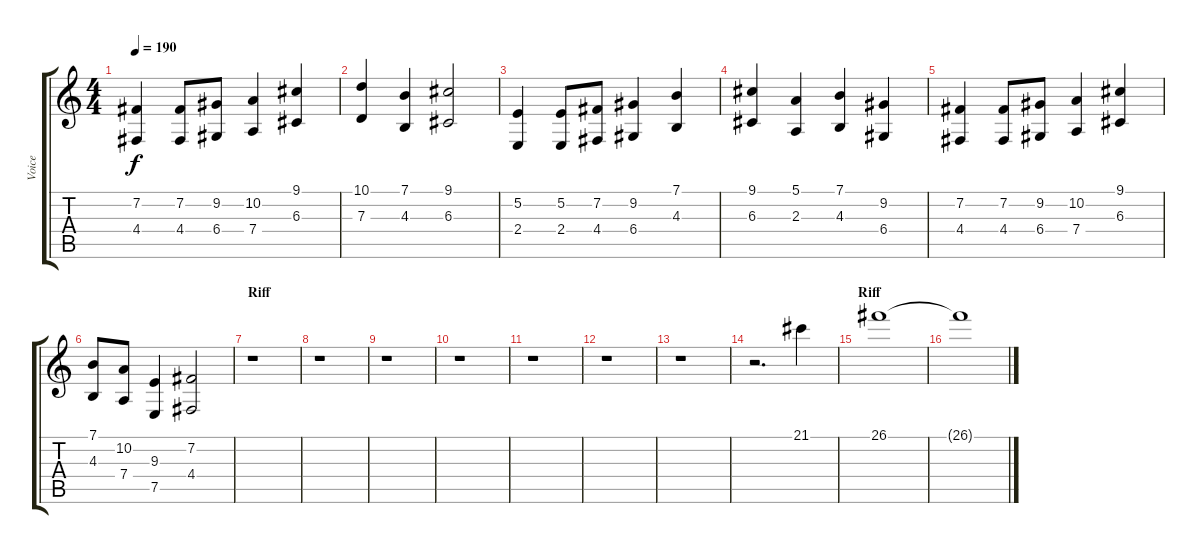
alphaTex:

\track ("Voice" "Voice") {instrument lead6voice}
\staff {score tabs}
\tuning (E4 B3 G3 D3 A2 E2) {hide}
\ts (4 4)
\tempo 190
\clef g2
\ks c
(7.2 4.4).4{dy f} (7.2 4.4).8 (9.2 6.4).8 (10.2 7.4).4 (9.1 6.3).4 |
(10.1 7.3).4 (7.1 4.3).4 (9.1 6.3).2 |
(5.2 2.4).4 (5.2 2.4).8 (7.2 4.4).8 (9.2 6.4).4 (7.1 4.3).4 |
(9.1 6.3).4 (5.1 2.3).4 (7.1 4.3).4 (9.2 6.4).4 |
(7.2 4.4).4 (7.2 4.4).8 (9.2 6.4).8 (10.2 7.4).4 (9.1 6.3).4 |
(7.1 4.3).8 (10.2 7.4).8 (9.3 7.5).4 (7.2 4.4).2 |
\section ("" "Riff")
r.1{instrument lead6voice} |
r.1 |
r.1 |
r.1 |
r.1 |
r.1 |
r.1 |
r.2{d} 21.1.4 |
\section ("" "Riff")
26.1.1 |
26.1{t}.1
